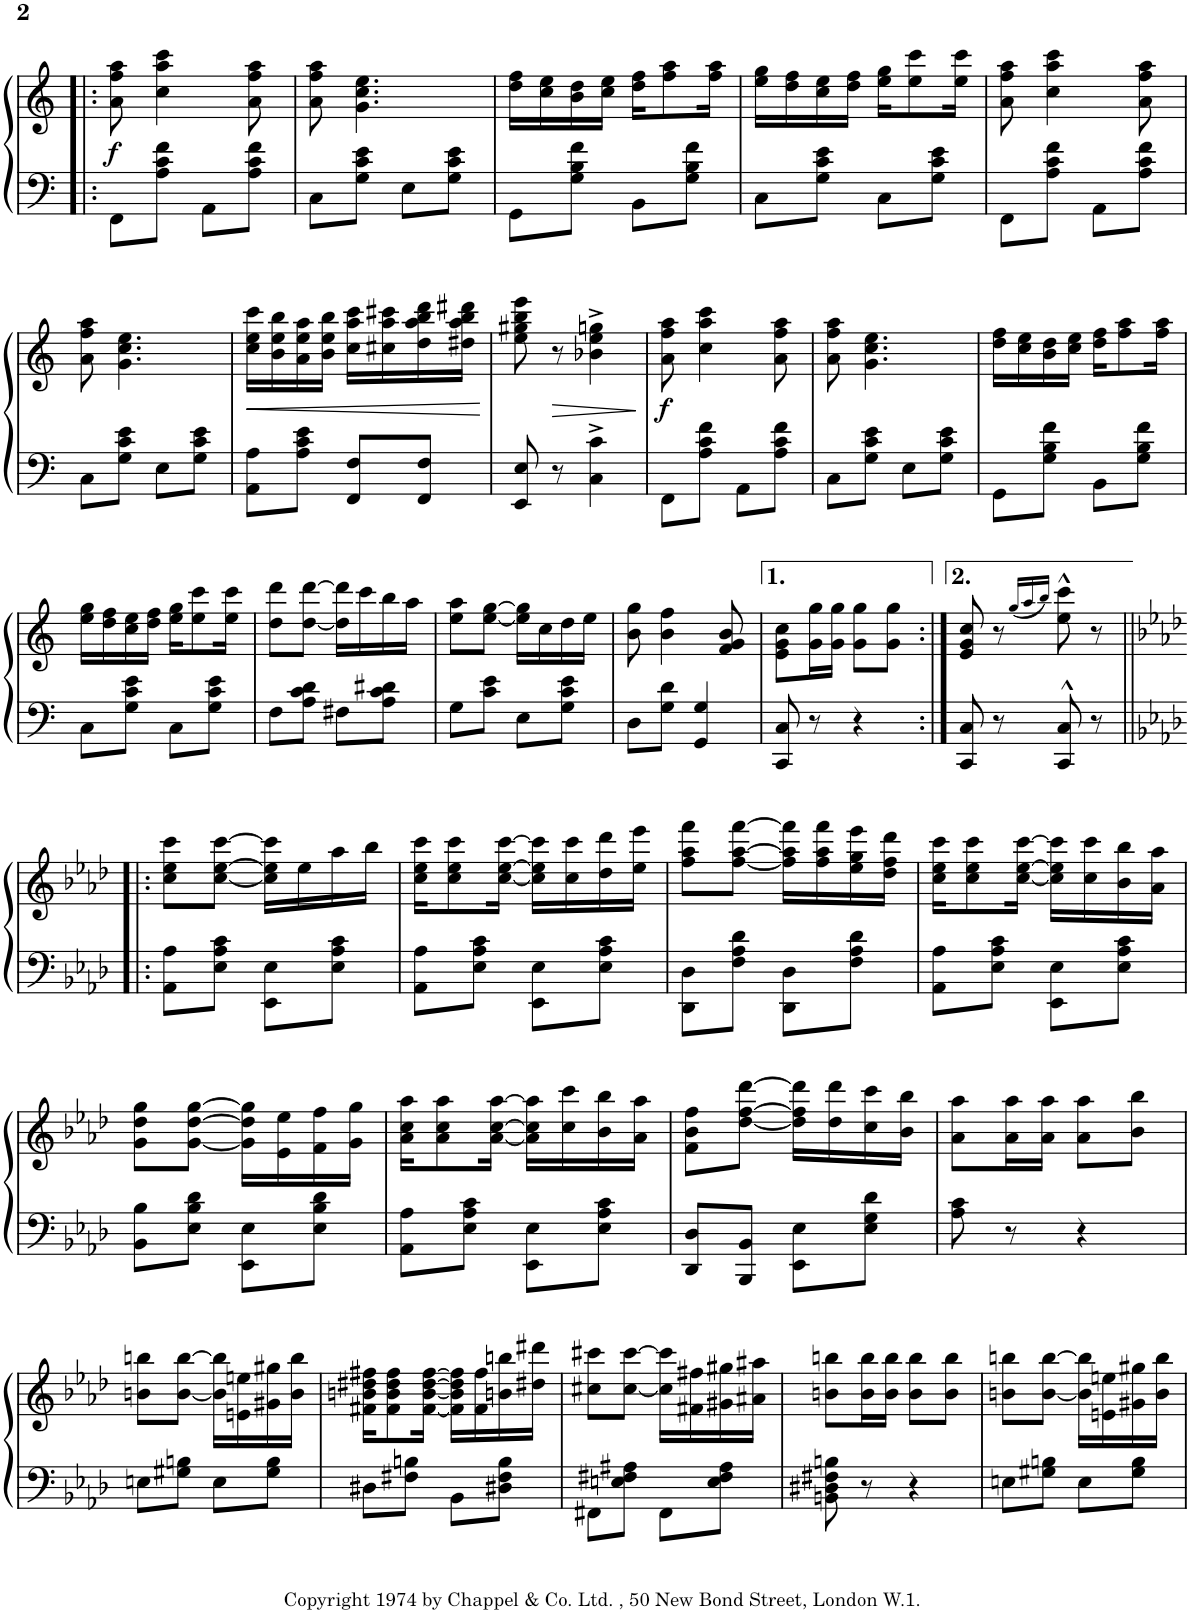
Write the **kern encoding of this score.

**kern	**kern	**dynam
*part1	*part1	*part1
*staff2	*staff1	*staff1/2
*I"Upright Piano	*	*
*I'Pno.	*	*
!!LO:PB:g=z
*clefF4	*clefG2	*
*k[]	*k[]	*
*M2/4	*M2/4	*
=26!|:	=26!|:	=26!|:
!	!	!LO:DY:b
8FF\L	8a\ 8ff\ 8aa\	f
8A\ 8c\ 8f\J	4cc\ 4aa\ 4ccc\	.
8AA\L	.	.
8A\ 8c\ 8f\J	8a\ 8ff\ 8aa\	.
=27	=27	=27
8C\L	8a\ 8ff\ 8aa\	.
8G\ 8c\ 8e\J	4.g\ 4.cc\ 4.ee\	.
8E\L	.	.
8G\ 8c\ 8e\J	.	.
=28	=28	=28
8GG\L	16dd\ 16ff\LL	.
.	16cc\ 16ee\	.
8G\ 8B\ 8f\J	16b\ 16dd\	.
.	16cc\ 16ee\JJ	.
8BB\L	16dd\ 16ff\KL	.
.	8ff\ 8aa\	.
8G\ 8B\ 8f\J	.	.
.	16ff\ 16aa\Jk	.
=29	=29	=29
8C\L	16ee\ 16gg\LL	.
.	16dd\ 16ff\	.
8G\ 8c\ 8e\J	16cc\ 16ee\	.
.	16dd\ 16ff\JJ	.
8C\L	16ee\ 16gg\KL	.
.	8ee\ 8ccc\	.
8G\ 8c\ 8e\J	.	.
.	16ee\ 16ccc\Jk	.
=30	=30	=30
8FF\L	8a\ 8ff\ 8aa\	.
8A\ 8c\ 8f\J	4cc\ 4aa\ 4ccc\	.
8AA\L	.	.
8A\ 8c\ 8f\J	8a\ 8ff\ 8aa\	.
!!LO:LB:g=z
=31	=31	=31
8C\L	8a\ 8ff\ 8aa\	.
8G\ 8c\ 8e\J	4.g\ 4.cc\ 4.ee\	.
8E\L	.	.
8G\ 8c\ 8e\J	.	.
=32	=32	=32
!	!	!LO:HP:b
8AA\ 8A\L	16cc\ 16ee\ 16ccc\LL	<
.	16b\ 16ee\ 16bb\	.
8A\ 8c\ 8e\J	16a\ 16ee\ 16aa\	.
.	16b\ 16ee\ 16bb\JJ	.
8FF/ 8F/L	16cc\ 16aa\ 16ccc\LL	.
.	16cc#X\ 16aa\ 16ccc#X\	.
8FF/ 8F/J	16dd\ 16aa\ 16bb\ 16ddd\	.
.	16dd#X\ 16aa\ 16bb\ 16ddd#X\JJ	.
.	.	[
=33	=33	=33
8EE/ 8E/	8ee\ 8gg#X\ 8bb\ 8eee\	.
!	!	!LO:HP:b
8r	8r	>
4C\^ 4c\^	4b-X\^ 4ee\^ 4ggn\^	.
.	.	]
=34	=34	=34
!	!	!LO:DY:b
8FF\L	8a\ 8ff\ 8aa\	f
8A\ 8c\ 8f\J	4cc\ 4aa\ 4ccc\	.
8AA\L	.	.
8A\ 8c\ 8f\J	8a\ 8ff\ 8aa\	.
=35	=35	=35
8C\L	8a\ 8ff\ 8aa\	.
8G\ 8c\ 8e\J	4.g\ 4.cc\ 4.ee\	.
8E\L	.	.
8G\ 8c\ 8e\J	.	.
=36	=36	=36
8GG\L	16dd\ 16ff\LL	.
.	16cc\ 16ee\	.
8G\ 8B\ 8f\J	16b\ 16dd\	.
.	16cc\ 16ee\JJ	.
8BB\L	16dd\ 16ff\KL	.
.	8ff\ 8aa\	.
8G\ 8B\ 8f\J	.	.
.	16ff\ 16aa\Jk	.
!!LO:LB:g=z
=37	=37	=37
8C\L	16ee\ 16gg\LL	.
.	16dd\ 16ff\	.
8G\ 8c\ 8e\J	16cc\ 16ee\	.
.	16dd\ 16ff\JJ	.
8C\L	16ee\ 16gg\KL	.
.	8ee\ 8ccc\	.
8G\ 8c\ 8e\J	.	.
.	16ee\ 16ccc\Jk	.
=38	=38	=38
8F\L	8dd\ 8ddd\L	.
8A\ 8c\ 8d\J	[8dd\ [8ddd\J	.
8F#X\L	16dd\] 16ddd\]LL	.
.	16ccc\	.
8A\ 8c\ 8d#X\J	16bb\	.
.	16aa\JJ	.
=39	=39	=39
8G\L	8ee\ 8aa\L	.
8c\ 8e\J	[8ee\ [8gg\J	.
8E\L	16ee\] 16gg\]LL	.
.	16cc\	.
8G\ 8c\ 8e\J	16dd\	.
.	16ee\JJ	.
=40	=40	=40
8D\L	8b\ 8gg\	.
8G\ 8d\J	4b\ 4ff\	.
4GG/ 4G/	.	.
.	8f/ 8g/ 8b/	.
=41	=41	=41
8CC/ 8C/	8e\ 8g\ 8cc\L	.
8r	16g\ 16gg\L	.
.	16g\ 16gg\JJ	.
4r	8g\ 8gg\L	.
.	8g\ 8gg\J	.
=42:|!	=42:|!	=42:|!
8CC/ 8C/	8e/ 8g/ 8cc/	.
8r	8r	.
.	(16qgg/LL	.
.	16qaa/	.
.	16qbb/JJ)	.
8CC/^^ 8C/^^	8ee\^^ 8ccc\^^	.
8r	8r	.
!!LO:LB:g=z
=43!|:	=43!|:	=43!|:
*k[b-e-a-d-]	*k[b-e-a-d-]	*
8AA-\ 8A-\L	8cc\ 8ee-\ 8ccc\L	.
8E-\ 8A-\ 8c\J	[8cc\ [8ee-\ [8ccc\J	.
8EE-\ 8E-\L	16cc\] 16ee-\] 16ccc\]LL	.
.	16ee-\	.
8E-\ 8A-\ 8c\J	16aa-\	.
.	16bb-\JJ	.
=44	=44	=44
8AA-\ 8A-\L	16cc\ 16ee-\ 16ccc\KL	.
.	8cc\ 8ee-\ 8ccc\	.
8E-\ 8A-\ 8c\J	.	.
.	[16cc\ [16ee-\ [16ccc\Jk	.
8EE-\ 8E-\L	16cc\] 16ee-\] 16ccc\]LL	.
.	16cc\ 16ccc\	.
8E-\ 8A-\ 8c\J	16dd-\ 16ddd-\	.
.	16ee-\ 16eee-\JJ	.
=45	=45	=45
8DD-\ 8D-\L	8ff\ 8aa-\ 8fff\L	.
8F\ 8A-\ 8d-\J	[8ff\ [8aa-\ [8fff\J	.
8DD-\ 8D-\L	16ff\] 16aa-\] 16fff\]LL	.
.	16ff\ 16aa-\ 16fff\	.
8F\ 8A-\ 8d-\J	16ee-\ 16gg\ 16eee-\	.
.	16dd-\ 16ff\ 16ddd-\JJ	.
=46	=46	=46
8AA-\ 8A-\L	16cc\ 16ee-\ 16ccc\KL	.
.	8cc\ 8ee-\ 8ccc\	.
8E-\ 8A-\ 8c\J	.	.
.	[16cc\ [16ee-\ [16ccc\Jk	.
8EE-\ 8E-\L	16cc\] 16ee-\] 16ccc\]LL	.
.	16cc\ 16ccc\	.
8E-\ 8A-\ 8c\J	16b-\ 16bb-\	.
.	16a-\ 16aa-\JJ	.
!!LO:LB:g=z
=47	=47	=47
8BB-\ 8B-\L	8g\ 8dd-\ 8gg\L	.
8E-\ 8B-\ 8d-\J	[8g\ [8dd-\ [8gg\J	.
8EE-\ 8E-\L	16g\] 16dd-\] 16gg\]LL	.
.	16e-\ 16ee-\	.
8E-\ 8B-\ 8d-\J	16f\ 16ff\	.
.	16g\ 16gg\JJ	.
=48	=48	=48
8AA-\ 8A-\L	16a-\ 16cc\ 16aa-\KL	.
.	8a-\ 8cc\ 8aa-\	.
8E-\ 8A-\ 8c\J	.	.
.	[16a-\ [16cc\ [16aa-\Jk	.
8EE-\ 8E-\L	16a-\] 16cc\] 16aa-\]LL	.
.	16cc\ 16ccc\	.
8E-\ 8A-\ 8c\J	16b-\ 16bb-\	.
.	16a-\ 16aa-\JJ	.
=49	=49	=49
8DD-/ 8D-/L	8f\ 8b-\ 8ff\L	.
8BBB-/ 8BB-/J	[8dd-\ [8ff\ [8ddd-\J	.
8EE-\ 8E-\L	16dd-\] 16ff\] 16ddd-\]LL	.
.	16dd-\ 16ddd-\	.
8E-\ 8G\ 8d-\J	16cc\ 16ccc\	.
.	16b-\ 16bb-\JJ	.
=50	=50	=50
8A-\ 8c\	8a-\ 8aa-\L	.
8r	16a-\ 16aa-\L	.
.	16a-\ 16aa-\JJ	.
4r	8a-\ 8aa-\L	.
.	8b-\ 8bb-\J	.
!!LO:LB:g=z
=51	=51	=51
8En\L	8bn\ 8bbn\L	.
8G#X\ 8Bn\J	[8b\ [8bb\J	.
8E\L	16b\] 16bb\]LL	.
.	16en\ 16een\	.
8G#\ 8B\J	16g#X\ 16gg#X\	.
.	16b\ 16bb\JJ	.
=52	=52	=52
8D#X\L	16f#X\ 16bn\ 16dd#X\ 16ff#X\KL	.
.	8f#\ 8b\ 8dd#\ 8ff#\	.
8F#X\ 8Bn\J	.	.
.	[16f#\ [16b\ [16dd#\ [16ff#\Jk	.
8BB-\L	16f#\] 16b\] 16dd#\] 16ff#\]LL	.
.	16f#\ 16ff#\	.
8D#X\ 8F#\ 8B\J	16bn\ 16bbn\	.
.	16dd#X\ 16ddd#X\JJ	.
=53	=53	=53
8FF#X\L	8cc#X\ 8ccc#X\L	.
8En\ 8F#X\ 8A#X\J	[8cc#\ [8ccc#\J	.
8FF#\L	16cc#\] 16ccc#\]LL	.
.	16f#X\ 16ff#X\	.
8E\ 8F#\ 8A#\J	16g#X\ 16gg#X\	.
.	16a#X\ 16aa#X\JJ	.
=54	=54	=54
8BBn\ 8D#X\ 8F#X\ 8Bn\	8bn\ 8bbn\L	.
8r	16b\ 16bb\L	.
.	16b\ 16bb\JJ	.
4r	8b\ 8bb\L	.
.	8b\ 8bb\J	.
=55	=55	=55
8En\L	8bn\ 8bbn\L	.
8G#X\ 8Bn\J	[8b\ [8bb\J	.
8E\L	16b\] 16bb\]LL	.
.	16en\ 16een\	.
8G#\ 8B\J	16g#X\ 16gg#X\	.
.	16b\ 16bb\JJ	.
=	=	=
*-	*-	*-
